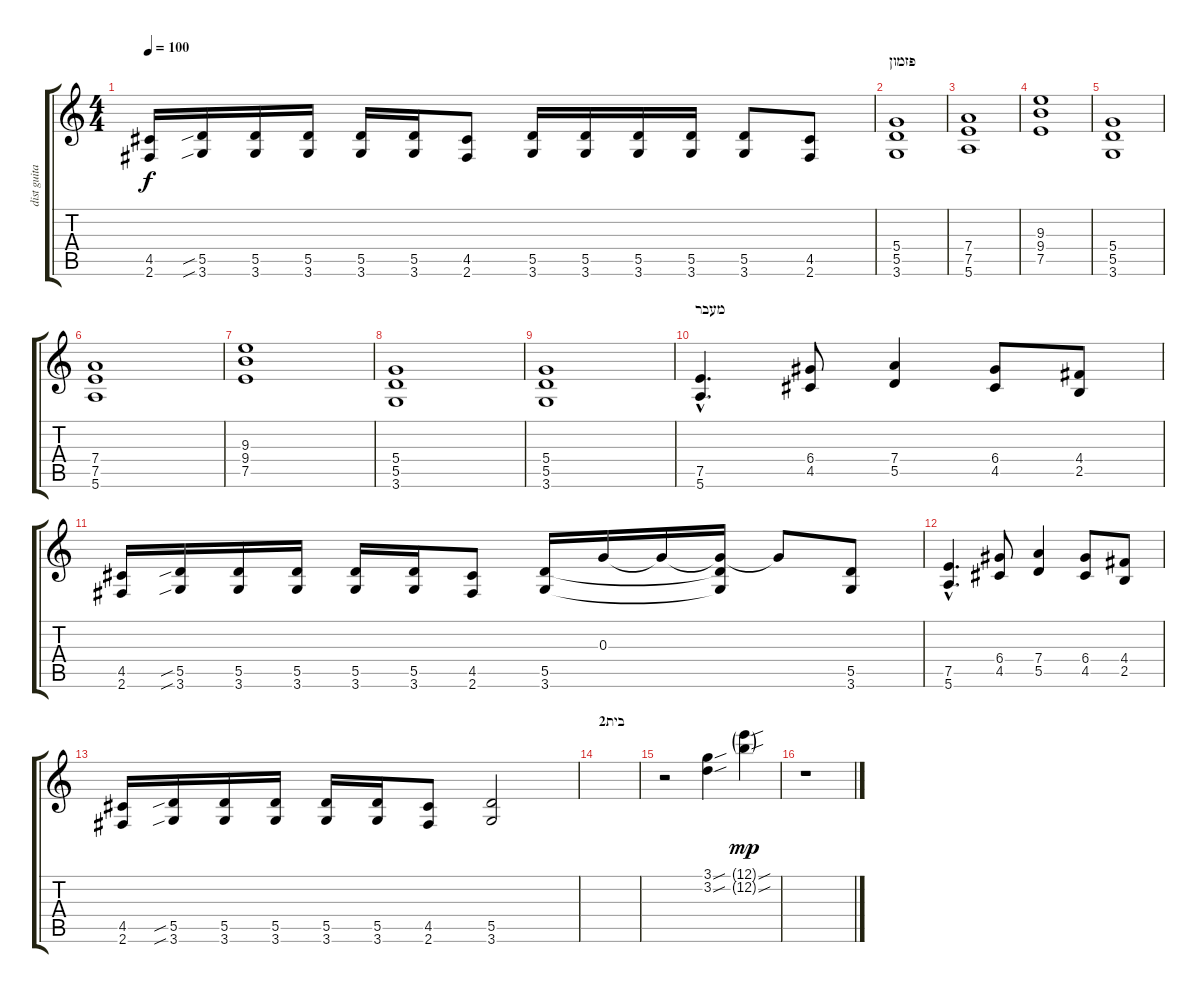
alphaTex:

\track ("dist guitar" "dist guita") {instrument distortionguitar}
\staff {score tabs}
\tuning (E4 B3 G3 D3 A2 E2) {hide}
\ts (4 4)
\tempo 100
\clef g2
\ks c
(4.5 2.6).16{dy f} (5.5{sib} 3.6{sib}).16 (5.5 3.6).16 (5.5 3.6).16 (5.5 3.6).16 (5.5 3.6).16 (4.5 2.6).8 (5.5 3.6).16 (5.5 3.6).16 (5.5 3.6).16 (5.5 3.6).16 (5.5 3.6).8 (4.5 2.6).8 |
\section ("" "פזמון")
(5.4 5.5 3.6).1 |
(7.4 7.5 5.6).1 |
(9.3 9.4 7.5).1 |
(5.4 5.5 3.6).1 |
(7.4 7.5 5.6).1 |
(9.3 9.4 7.5).1 |
(5.4 5.5 3.6).1 |
(5.4 5.5 3.6).1 |
\section ("" "מעבר")
(7.5{hac} 5.6{hac}).4{d} (6.4 4.5).8 (7.4 5.5).4 (6.4 4.5).8 (4.4 2.5).8 |
(4.5 2.6).16 (5.5{sib} 3.6{sib}).16 (5.5 3.6).16 (5.5 3.6).16 (5.5 3.6).16 (5.5 3.6).16 (4.5 2.6).8 (5.5 3.6).16 0.3.16 0.3{t}.16 (0.3{t} 5.5{t} 3.6{t}).16 0.3{t}.8 (5.5 3.6).8 |
(7.5{hac} 5.6{hac}).4{d} (6.4 4.5).8 (7.4 5.5).4 (6.4 4.5).8 (4.4 2.5).8 |
(4.5 2.6).16 (5.5{sib} 3.6{sib}).16 (5.5 3.6).16 (5.5 3.6).16 (5.5 3.6).16 (5.5 3.6).16 (4.5 2.6).8 (5.5 3.6).2 |
\section ("" "בית2")
|
r.2 (3.1{sou} 3.2{sou}).4 (12.1{sou g} 12.2{sou g}).4{dy mp} |
r.1
